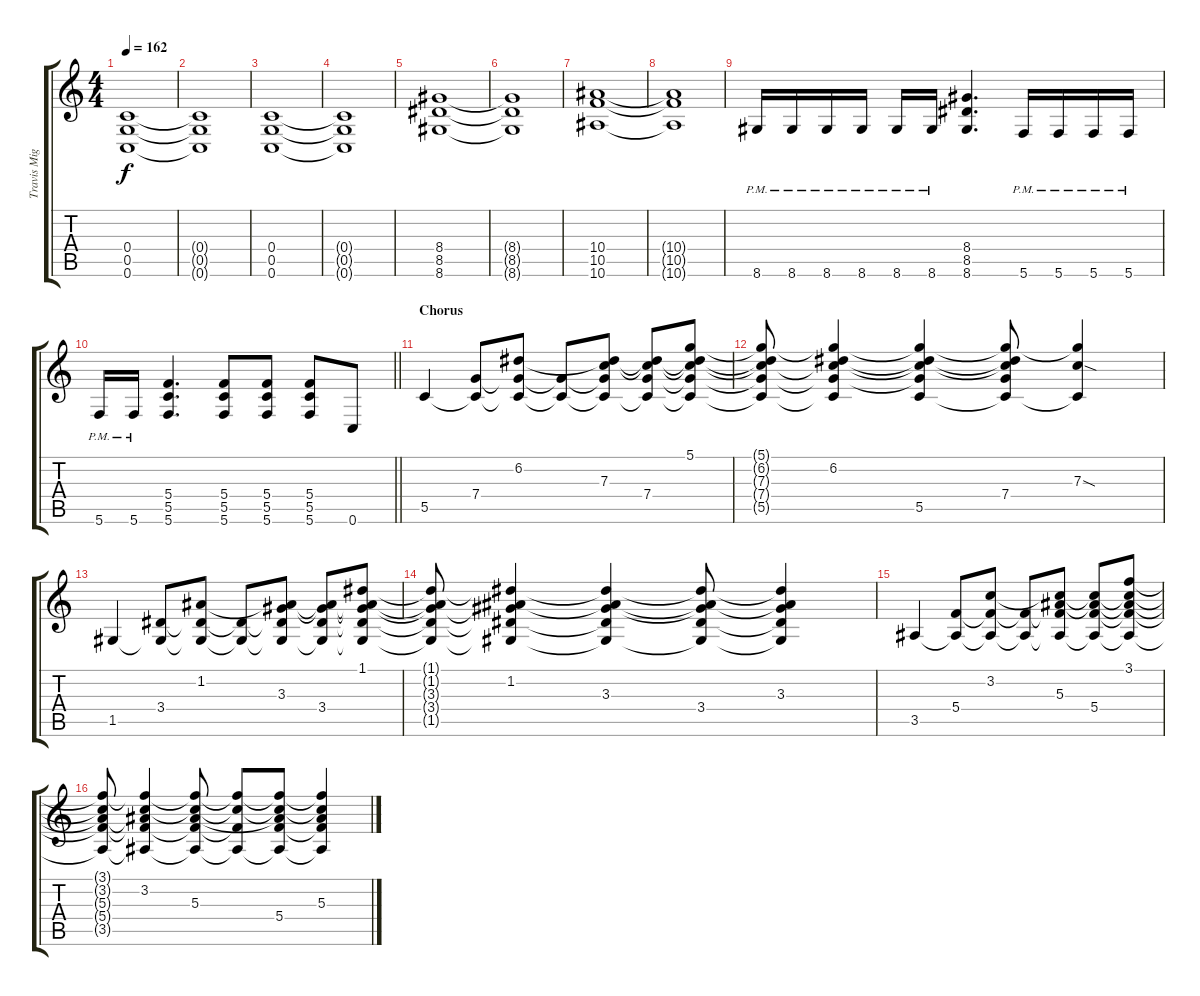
\track ("Travis Miguel" "Travis Mig") {instrument distortionguitar}
\staff {score tabs}
\tuning (D4 A3 F3 C3 G2 C2) {hide}
\ts (4 4)
\tempo 162
\clef g2
\ks c
(0.4{t} 0.5{t} 0.6{t}).1{dy f} |
(0.4{t} 0.5{t} 0.6{t}).1 |
(0.4 0.5 0.6).1 |
(0.4{t} 0.5{t} 0.6{t}).1 |
(8.4 8.5 8.6).1 |
(8.4{t} 8.5{t} 8.6{t}).1 |
(10.4 10.5 10.6).1 |
(10.4{t} 10.5{t} 10.6{t}).1 |
8.6{pm}.16 8.6{pm}.16 8.6{pm}.16 8.6{pm}.16 8.6{pm}.16 8.6{pm}.16 (8.4 8.5 8.6).4{d} 5.6{pm}.16 5.6{pm}.16 5.6{pm}.16 5.6{pm}.16 |
\barLineRight lightlight
5.6{pm}.16 5.6{pm}.16 (5.4 5.5 5.6).4{d} (5.4 5.5 5.6).8 (5.4 5.5 5.6).8 (5.4 5.5 5.6).8 0.6.8 |
\section ("" "Chorus")
5.5.4 (7.4 5.5{t}).8 (6.2 7.4{t} 5.5{t}).8 (7.4{t} 5.5{t}).8 (6.2{t} 7.3 7.4{t} 5.5{t}).8 (6.2{t} 7.3{t} 7.4 5.5{t}).8 (5.1 6.2{t} 7.3{t} 7.4{t} 5.5{t}).8 |
(5.1{t} 6.2{t} 7.3{t} 7.4{t} 5.5{t}).8 (5.1{t} 6.2 7.3{t} 7.4{t} 5.5{t}).4 (5.1{t} 6.2{t} 7.3{t} 7.4{t} 5.5).4 (5.1{t} 6.2{t} 7.3{t} 7.4 5.5{t}).8 (5.1{t} 7.3{sod} 5.5{t}).4 |
1.5.4 (3.4 1.5{t}).8 (1.2 3.4{t} 1.5{t}).8 (3.4{t} 1.5{t}).8 (1.2{t} 3.3 3.4{t} 1.5{t}).8 (1.2{t} 3.3{t} 3.4 1.5{t}).8 (1.1 1.2{t} 3.3{t} 3.4{t} 1.5{t}).8 |
(1.1{t} 1.2{t} 3.3{t} 3.4{t} 1.5{t}).8 (1.1{t} 1.2 3.3{t} 3.4{t} 1.5{t}).4 (1.1{t} 1.2{t} 3.3 3.4{t} 1.5{t}).4 (1.1{t} 1.2{t} 3.3{t} 3.4 1.5{t}).8 (1.1{t} 1.2{t} 3.3 3.4{t} 1.5{t}).4 |
3.5.4 (5.4 3.5{t}).8 (3.2 5.4{t} 3.5{t}).8 (5.4{t} 3.5{t}).8 (3.2{t} 5.3 5.4{t} 3.5{t}).8 (3.2{t} 5.3{t} 5.4 3.5{t}).8 (3.1 3.2{t} 5.3{t} 5.4{t} 3.5{t}).8 |
(3.1{t} 3.2{t} 5.3{t} 5.4{t} 3.5{t}).8 (3.1{t} 3.2 5.3{t} 5.4{t} 3.5{t}).4 (3.1{t} 3.2{t} 5.3 5.4{t} 3.5{t}).8 (3.1{t} 3.2{t} 5.4{t} 3.5{t}).8 (3.1{t} 3.2{t} 5.3{t} 5.4 3.5{t}).8 (3.1{t} 3.2{t} 5.3 5.4{t} 3.5{t}).4
